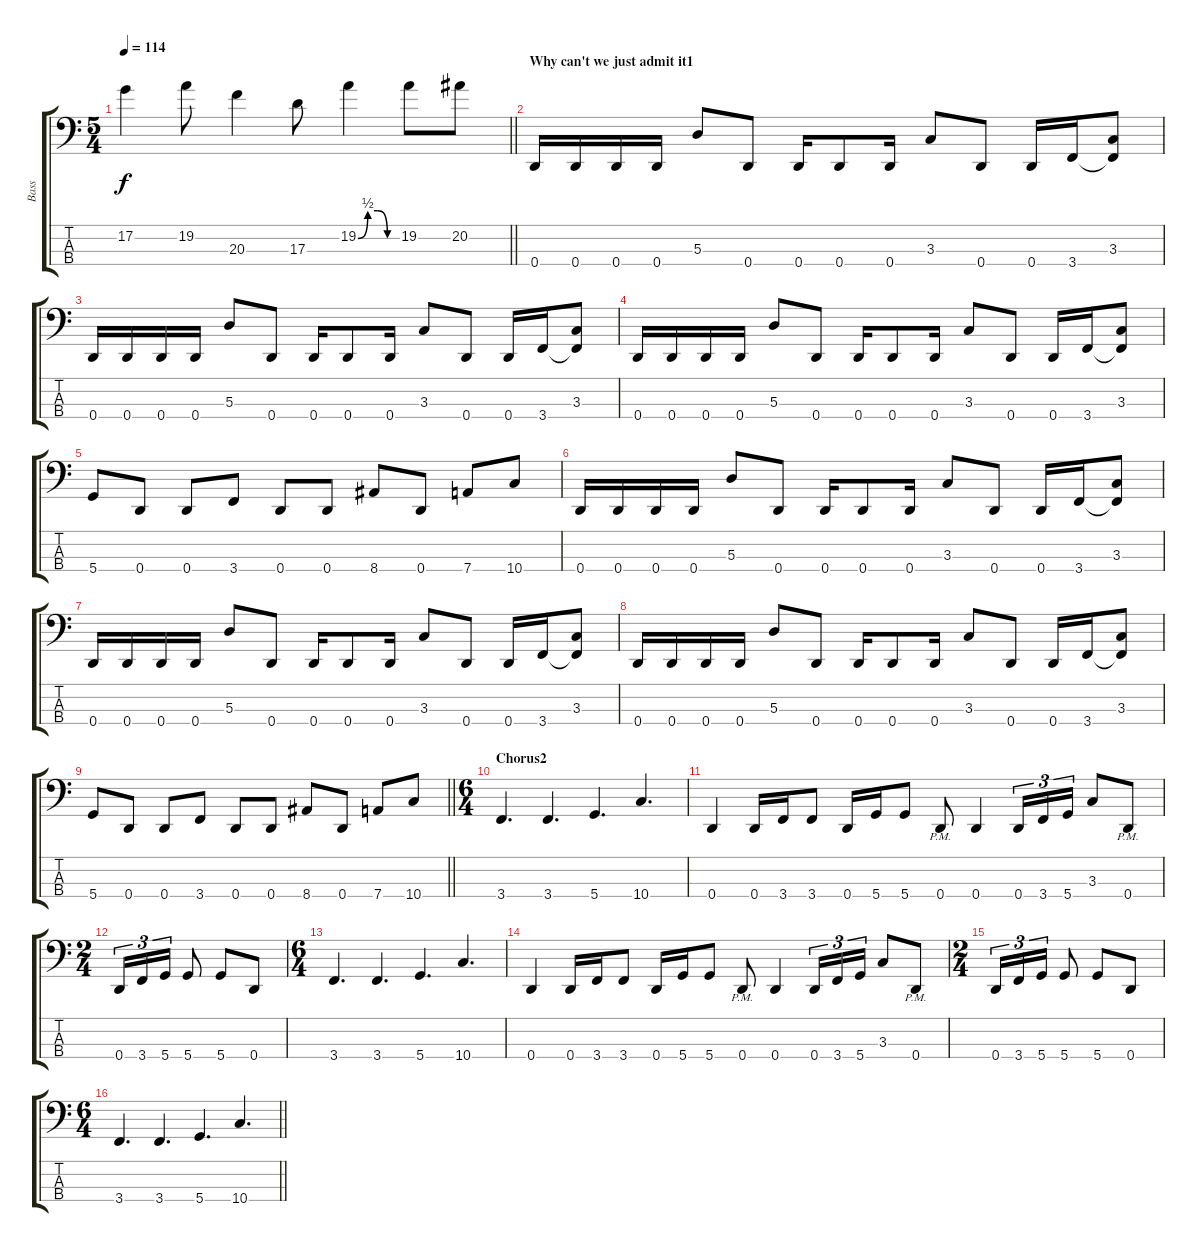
\track ("Bass" "Bass") {instrument electricbassfinger}
\staff {score tabs}
\tuning (G2 D2 A1 D1) {hide}
\ts (5 4)
\tempo 114
\clef f4
\barLineRight lightlight
\ks c
17.2.4{dy f} 19.2.8 20.3.4 17.3.8 19.2{be (custom 0 0 15 2 30 2 45 0 60 0)}.4 19.2.8 20.2.8 |
\section ("" "Why can't we just admit it1")
0.4.16{volume 16 instrument electricbassfinger} 0.4.16 0.4.16 0.4.16 5.3.8 0.4.8 0.4.16 0.4.8 0.4.16 3.3.8 0.4.8 0.4.16 3.4.16 (3.3 3.4{t}).8 |
0.4.16{volume 16 instrument electricbassfinger} 0.4.16 0.4.16 0.4.16 5.3.8 0.4.8 0.4.16 0.4.8 0.4.16 3.3.8 0.4.8 0.4.16 3.4.16 (3.3 3.4{t}).8 |
0.4.16{volume 16 instrument electricbassfinger} 0.4.16 0.4.16 0.4.16 5.3.8 0.4.8 0.4.16 0.4.8 0.4.16 3.3.8 0.4.8 0.4.16 3.4.16 (3.3 3.4{t}).8 |
5.4.8 0.4.8 0.4.8 3.4.8 0.4.8 0.4.8 8.4.8 0.4.8 7.4.8 10.4.8 |
0.4.16{volume 16 instrument electricbassfinger} 0.4.16 0.4.16 0.4.16 5.3.8 0.4.8 0.4.16 0.4.8 0.4.16 3.3.8 0.4.8 0.4.16 3.4.16 (3.3 3.4{t}).8 |
0.4.16{volume 16 instrument electricbassfinger} 0.4.16 0.4.16 0.4.16 5.3.8 0.4.8 0.4.16 0.4.8 0.4.16 3.3.8 0.4.8 0.4.16 3.4.16 (3.3 3.4{t}).8 |
0.4.16{volume 16 instrument electricbassfinger} 0.4.16 0.4.16 0.4.16 5.3.8 0.4.8 0.4.16 0.4.8 0.4.16 3.3.8 0.4.8 0.4.16 3.4.16 (3.3 3.4{t}).8 |
\barLineRight lightlight
5.4.8 0.4.8 0.4.8 3.4.8 0.4.8 0.4.8 8.4.8 0.4.8 7.4.8 10.4.8 |
\ts (6 4)
\section ("" "Chorus2")
3.4.4{d} 3.4.4{d} 5.4.4{d} 10.4.4{d} |
0.4.4 0.4.16 3.4.16 3.4.8 0.4.16 5.4.16 5.4.8 0.4{pm}.8 0.4.4 0.4.16{tu (3 2)} 3.4.16{tu (3 2)} 5.4.16{tu (3 2)} 3.3.8 0.4{pm}.8 |
\ts (2 4)
0.4.16{tu (3 2)} 3.4.16{tu (3 2)} 5.4.16{tu (3 2)} 5.4.8 5.4.8 0.4.8 |
\ts (6 4)
3.4.4{d} 3.4.4{d} 5.4.4{d} 10.4.4{d} |
0.4.4 0.4.16 3.4.16 3.4.8 0.4.16 5.4.16 5.4.8 0.4{pm}.8 0.4.4 0.4.16{tu (3 2)} 3.4.16{tu (3 2)} 5.4.16{tu (3 2)} 3.3.8 0.4{pm}.8 |
\ts (2 4)
0.4.16{tu (3 2)} 3.4.16{tu (3 2)} 5.4.16{tu (3 2)} 5.4.8 5.4.8 0.4.8 |
\ts (6 4)
\barLineRight lightlight
3.4.4{d} 3.4.4{d} 5.4.4{d} 10.4.4{d}
